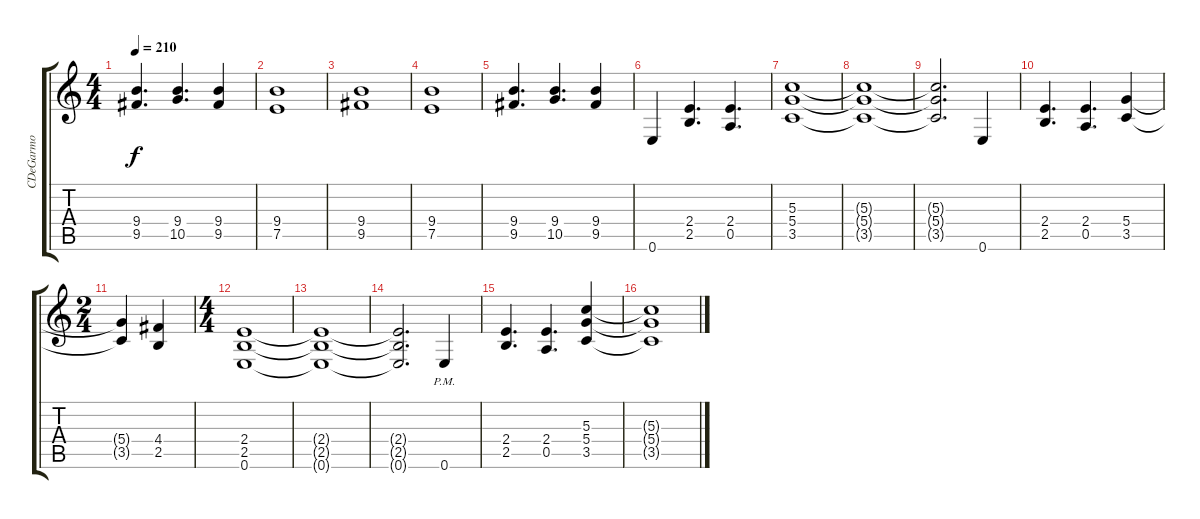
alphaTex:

\track ("CDeGarmo" "CDeGarmo") {instrument distortionguitar}
\staff {score tabs}
\tuning (E4 B3 G3 D3 A2 E2) {hide}
\ts (4 4)
\tempo 210
\clef g2
\ks c
(9.4 9.5).4{d dy f} (9.4 10.5).4{d} (9.4 9.5).4 |
(9.4 7.5).1 |
(9.4 9.5).1 |
(9.4 7.5).1 |
(9.4 9.5).4{d} (9.4 10.5).4{d} (9.4 9.5).4 |
0.6.4 (2.4 2.5).4{d} (2.4 0.5).4{d} |
(5.3 5.4 3.5).1 |
(5.3{t} 5.4{t} 3.5{t}).1 |
(5.3{t} 5.4{t} 3.5{t}).2{d} 0.6.4 |
(2.4 2.5).4{d} (2.4 0.5).4{d} (5.4 3.5).4 |
\ts (2 4)
(5.4{t} 3.5{t}).4 (4.4 2.5).4 |
\ts (4 4)
(2.4 2.5 0.6).1 |
(2.4{t} 2.5{t} 0.6{t}).1 |
(2.4{t} 2.5{t} 0.6{t}).2{d} 0.6{pm}.4 |
(2.4 2.5).4{d} (2.4 0.5).4{d} (5.3 5.4 3.5).4 |
(5.3{t} 5.4{t} 3.5{t}).1
